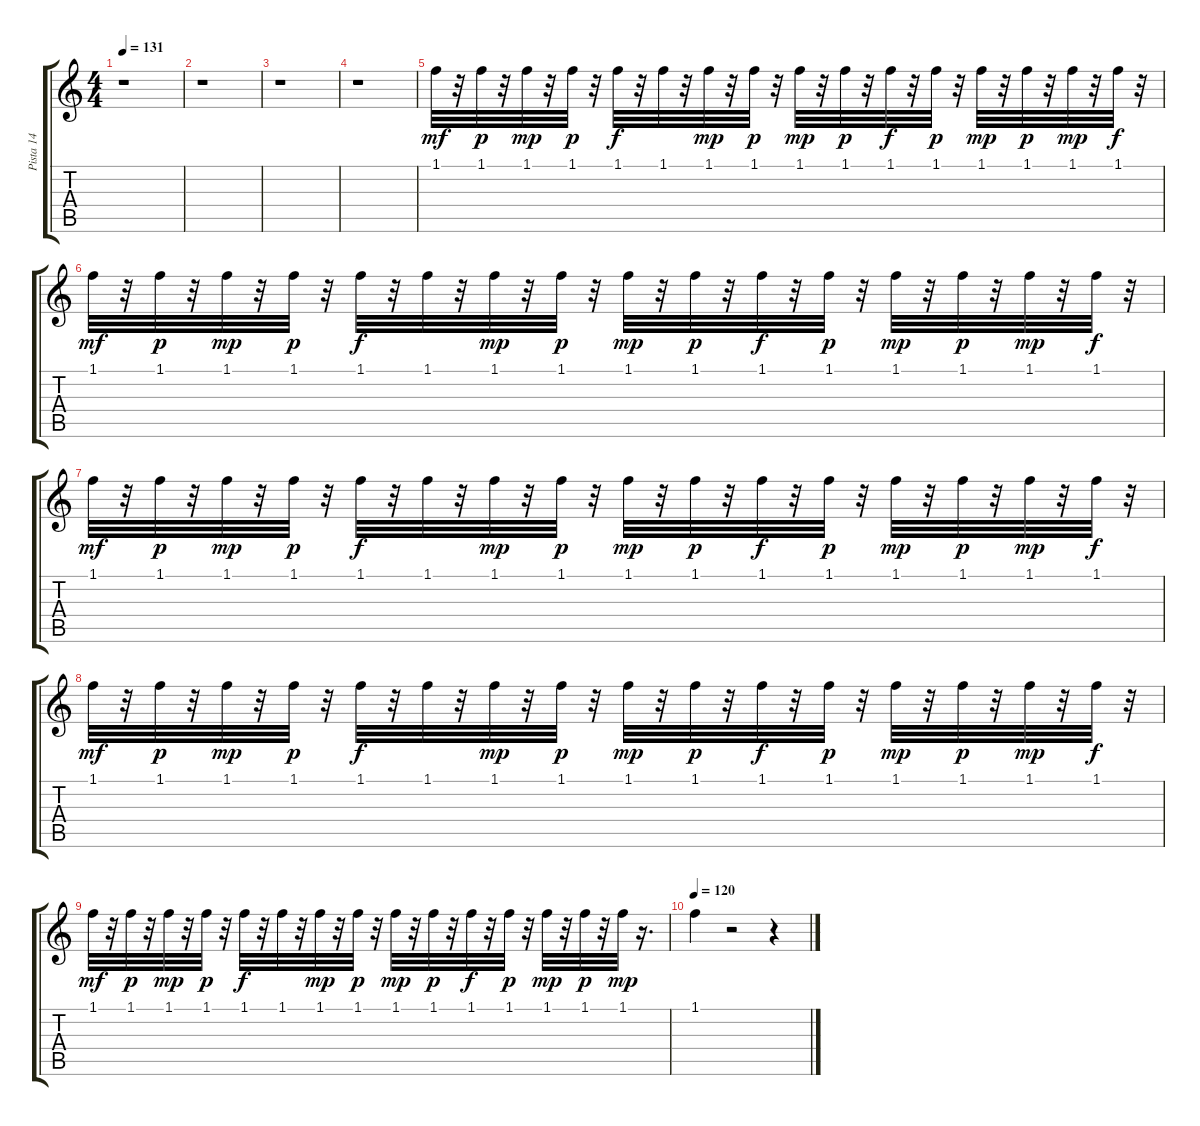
\track ("Pista 14" "Pista 14") {instrument overdrivenguitar}
\staff {score tabs}
\tuning (E4 B3 G3 D3 A2 E2) {hide}
\ts (4 4)
\tempo 131
\clef g2
\ks c
r.1{dy f} |
r.1 |
r.1 |
r.1 |
1.1.32{dy mf} r.32 1.1.32{dy p} r.32 1.1.32{dy mp} r.32 1.1.32{dy p} r.32 1.1.32{dy f} r.32 1.1.32 r.32 1.1.32{dy mp} r.32 1.1.32{dy p} r.32 1.1.32{dy mp} r.32 1.1.32{dy p} r.32 1.1.32{dy f} r.32 1.1.32{dy p} r.32 1.1.32{dy mp} r.32 1.1.32{dy p} r.32 1.1.32{dy mp} r.32 1.1.32{dy f} r.32 |
1.1.32{dy mf} r.32 1.1.32{dy p} r.32 1.1.32{dy mp} r.32 1.1.32{dy p} r.32 1.1.32{dy f} r.32 1.1.32 r.32 1.1.32{dy mp} r.32 1.1.32{dy p} r.32 1.1.32{dy mp} r.32 1.1.32{dy p} r.32 1.1.32{dy f} r.32 1.1.32{dy p} r.32 1.1.32{dy mp} r.32 1.1.32{dy p} r.32 1.1.32{dy mp} r.32 1.1.32{dy f} r.32 |
1.1.32{dy mf} r.32 1.1.32{dy p} r.32 1.1.32{dy mp} r.32 1.1.32{dy p} r.32 1.1.32{dy f} r.32 1.1.32 r.32 1.1.32{dy mp} r.32 1.1.32{dy p} r.32 1.1.32{dy mp} r.32 1.1.32{dy p} r.32 1.1.32{dy f} r.32 1.1.32{dy p} r.32 1.1.32{dy mp} r.32 1.1.32{dy p} r.32 1.1.32{dy mp} r.32 1.1.32{dy f} r.32 |
1.1.32{dy mf} r.32 1.1.32{dy p} r.32 1.1.32{dy mp} r.32 1.1.32{dy p} r.32 1.1.32{dy f} r.32 1.1.32 r.32 1.1.32{dy mp} r.32 1.1.32{dy p} r.32 1.1.32{dy mp} r.32 1.1.32{dy p} r.32 1.1.32{dy f} r.32 1.1.32{dy p} r.32 1.1.32{dy mp} r.32 1.1.32{dy p} r.32 1.1.32{dy mp} r.32 1.1.32{dy f} r.32 |
1.1.32{dy mf} r.32 1.1.32{dy p} r.32 1.1.32{dy mp} r.32 1.1.32{dy p} r.32 1.1.32{dy f} r.32 1.1.32 r.32 1.1.32{dy mp} r.32 1.1.32{dy p} r.32 1.1.32{dy mp} r.32 1.1.32{dy p} r.32 1.1.32{dy f} r.32 1.1.32{dy p} r.32 1.1.32{dy mp} r.32 1.1.32{dy p} r.32 1.1.32{dy mp} r.16{d} |
\tempo 120
1.1.4 r.2 r.4
